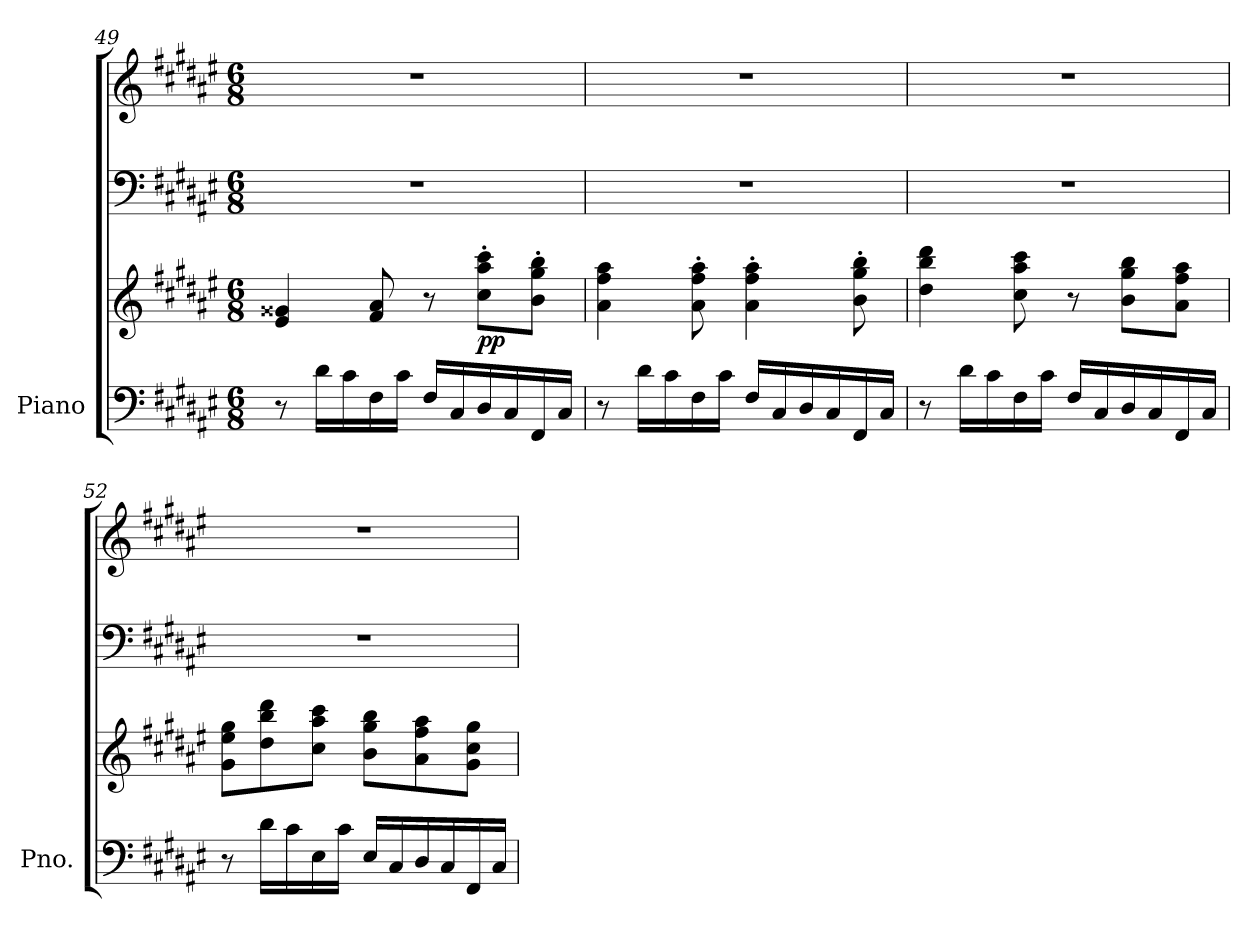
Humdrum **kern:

**kern	**kern	**kern	**kern	**dynam
*part1	*part1	*part1	*part1	*part1
*staff4	*staff3	*staff2	*staff1	*staff1/2/3/4
*I"Piano	*	*	*	*
*I'Pno.	*	*	*	*
*clefF4	*clefG2	*clefF4	*clefG2	*
*k[f#c#g#d#a#e#]	*k[f#c#g#d#a#e#]	*k[f#c#g#d#a#e#]	*k[f#c#g#d#a#e#]	*
*M6/8	*M6/8	*M6/8	*M6/8	*
=49	=49	=49	=49	=49
8r	4e#/ 4g##X/	2.r	2.r	.
16d#\LL	.	.	.	.
16c#\	.	.	.	.
16F#\	8f#/ 8a#/	.	.	.
16c#\JJ	.	.	.	.
16F#/LL	8r	.	.	.
16C#/	.	.	.	.
!	!	!	!	!LO:DY:b=3
16D#/	8cc#\' 8aa#\' 8ccc#\'L	.	.	pp
16C#/	.	.	.	.
16FF#/	8b\' 8gg#\' 8bb\'J	.	.	.
16C#/JJ	.	.	.	.
!!LO:LB:g=z
=50	=50	=50	=50	=50
8r	4a#\ 4ff#\ 4aa#\	2.r	2.r	.
16d#\LL	.	.	.	.
16c#\	.	.	.	.
16F#\	8a#\' 8ff#\' 8aa#\'	.	.	.
16c#\JJ	.	.	.	.
16F#/LL	4a#\' 4ff#\' 4aa#\'	.	.	.
16C#/	.	.	.	.
16D#/	.	.	.	.
16C#/	.	.	.	.
16FF#/	8b\' 8gg#\' 8bb\'	.	.	.
16C#/JJ	.	.	.	.
=51	=51	=51	=51	=51
8r	4dd#\ 4bb\ 4ddd#\	2.r	2.r	.
16d#\LL	.	.	.	.
16c#\	.	.	.	.
16F#\	8cc#\ 8aa#\ 8ccc#\	.	.	.
16c#\JJ	.	.	.	.
16F#/LL	8r	.	.	.
16C#/	.	.	.	.
16D#/	8b\ 8gg#\ 8bb\L	.	.	.
16C#/	.	.	.	.
16FF#/	8a#\ 8ff#\ 8aa#\J	.	.	.
16C#/JJ	.	.	.	.
=52	=52	=52	=52	=52
8r	8g#\ 8ee#\ 8gg#\L	2.r	2.r	.
16d#\LL	8dd#\ 8bb\ 8ddd#\	.	.	.
16c#\	.	.	.	.
16E#\	8cc#\ 8aa#\ 8ccc#\J	.	.	.
16c#\JJ	.	.	.	.
16E#/LL	8b\ 8gg#\ 8bb\L	.	.	.
16C#/	.	.	.	.
16D#/	8a#\ 8ff#\ 8aa#\	.	.	.
16C#/	.	.	.	.
16FF#/	8g#\ 8cc#\ 8gg#\J	.	.	.
16C#/JJ	.	.	.	.
=	=	=	=	=
*-	*-	*-	*-	*-
